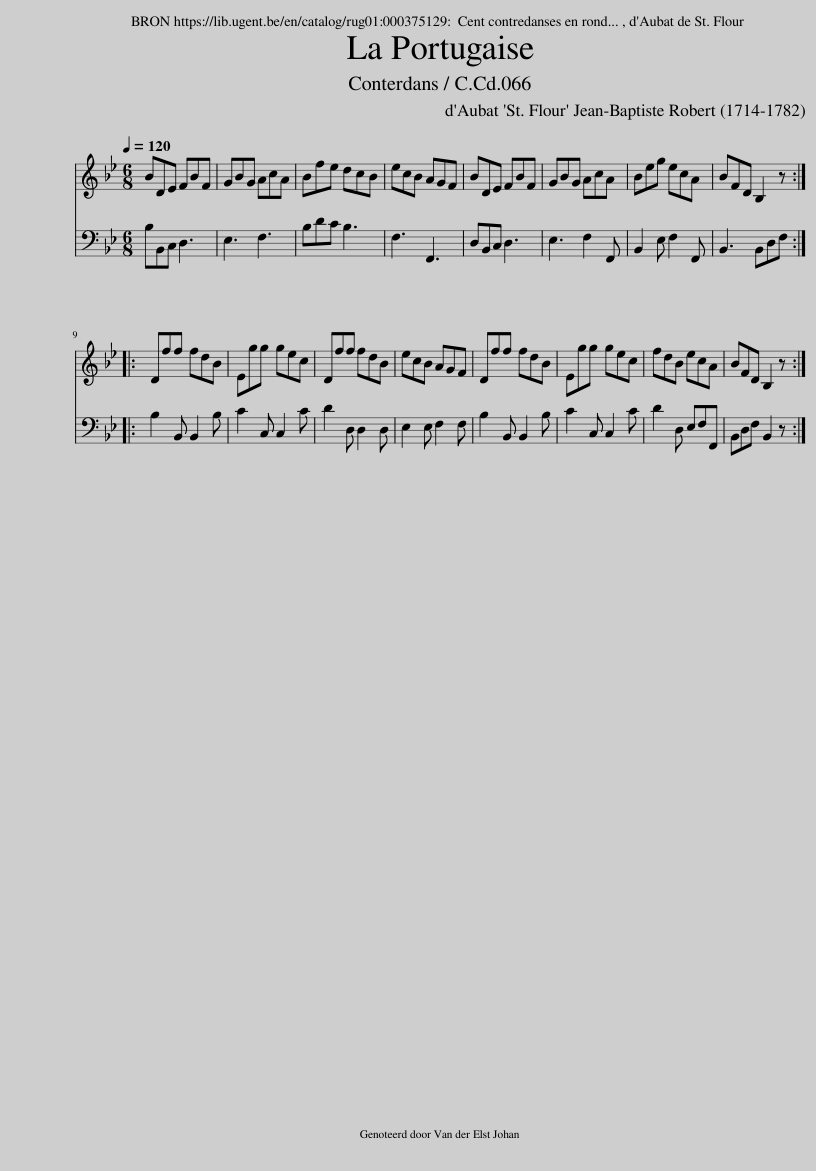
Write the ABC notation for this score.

X:1
%%score 1 2
L:1/8
Q:1/4=120
M:6/8
I:linebreak $
K:Bb
V:1 treble
V:2 bass
V:1
 BDE FBF | GBG AcA | Bfe dcB | ecB AGF | BDE FBF | %5
 GBG AcA | Beg ecA | BFD B,2 z ::$ Dff fdB | Egg gec | %10
 Dff fdB | ecB AGF | Dff fdB | Egg gec | fdB ecA | %15
 BFD B,2 z :| %16
V:2
 B,B,,C, D,3 | E,3 F,3 | B,DC B,3 | F,3 F,,3 | D,B,,C, D,3 | %5
 E,3 F,2 F,, | B,,2 E, F,2 F,, | B,,3 B,,D,F, ::$ B,2 B,, B,,2 B, | C2 C, C,2 C | %10
 D2 D, D,2 D, | E,2 E, F,2 F, | B,2 B,, B,,2 B, | C2 C, C,2 C | D2 D, E,F,F,, | %15
 B,,D,F, B,,2 z :| %16
